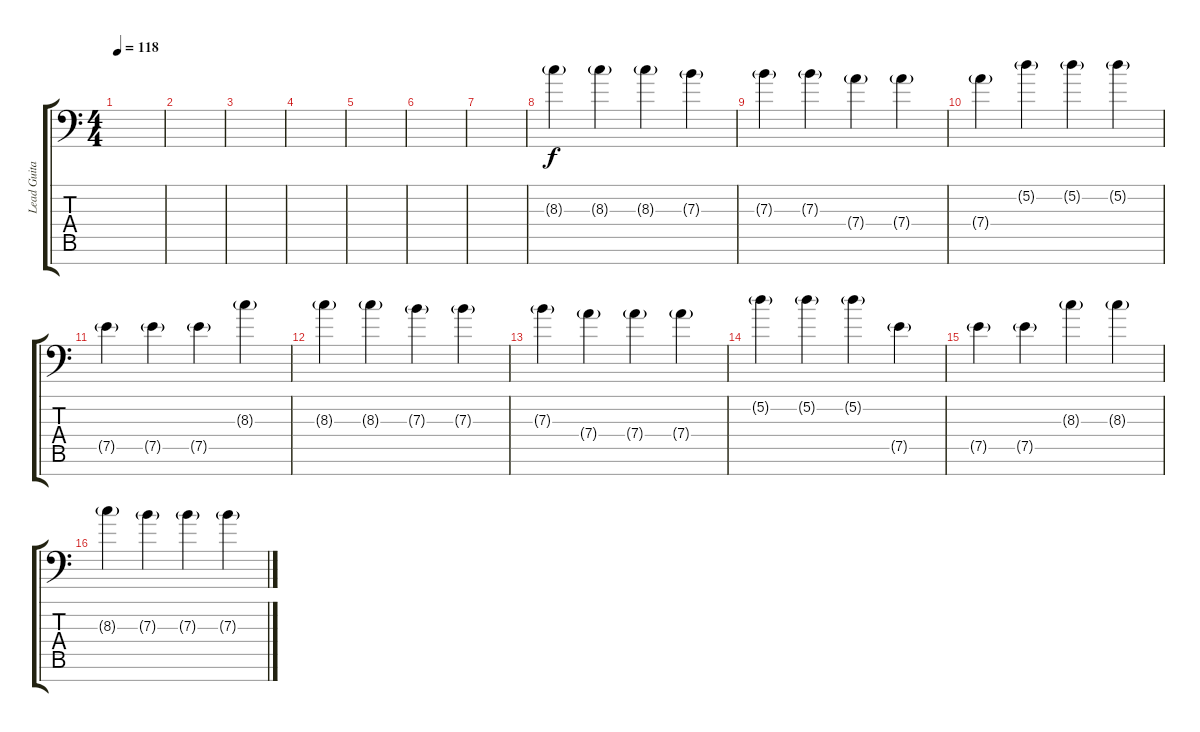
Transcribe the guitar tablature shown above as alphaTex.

\track ("Lead Guitar #3 / Delay" "Lead Guita") {instrument electricguitarjazz}
\staff {score tabs}
\tuning (D4 A3 E3 D3 A2 E2 A1) {hide}
\ts (4 4)
\tempo 118
\clef f4
\ks c
|
|
|
|
|
|
|
\section ("" "")
8.3{g}.4 8.3{g}.4 8.3{g}.4 7.3{g}.4 |
7.3{g}.4 7.3{g}.4 7.4{g}.4 7.4{g}.4 |
7.4{g}.4 5.2{g}.4 5.2{g}.4 5.2{g}.4 |
7.5{g}.4 7.5{g}.4 7.5{g}.4 8.3{g}.4 |
8.3{g}.4 8.3{g}.4 7.3{g}.4 7.3{g}.4 |
7.3{g}.4 7.4{g}.4 7.4{g}.4 7.4{g}.4 |
5.2{g}.4 5.2{g}.4 5.2{g}.4 7.5{g}.4 |
7.5{g}.4 7.5{g}.4 8.3{g}.4 8.3{g}.4 |
8.3{g}.4 7.3{g}.4 7.3{g}.4 7.3{g}.4
